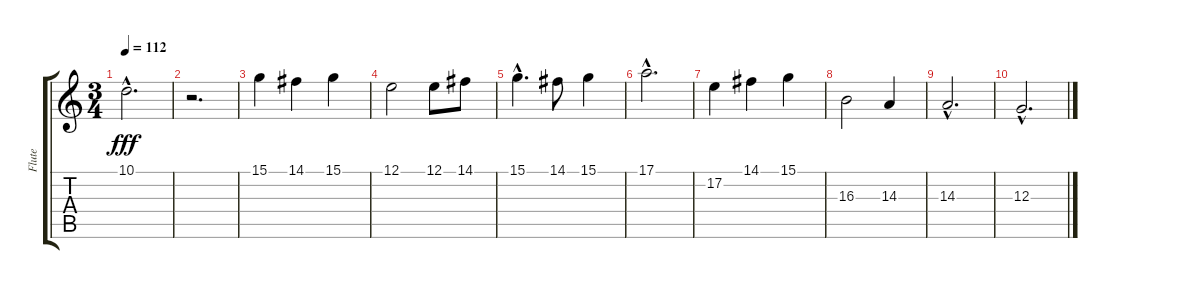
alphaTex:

\track ("Flute" "Flute") {instrument flute}
\staff {score tabs}
\tuning (E4 B3 G3 D3 A2 E2) {hide}
\ts (3 4)
\tempo 112
\clef g2
\ks c
10.1{hac}.2{d dy fff} |
r.2{d} |
15.1.4 14.1.4 15.1.4 |
12.1.2 12.1.8 14.1.8 |
15.1{hac}.4{d} 14.1.8 15.1.4 |
17.1{hac}.2{d} |
17.2.4 14.1.4 15.1.4 |
16.3.2 14.3.4 |
14.3{hac}.2{d} |
12.3{hac}.2{d}
